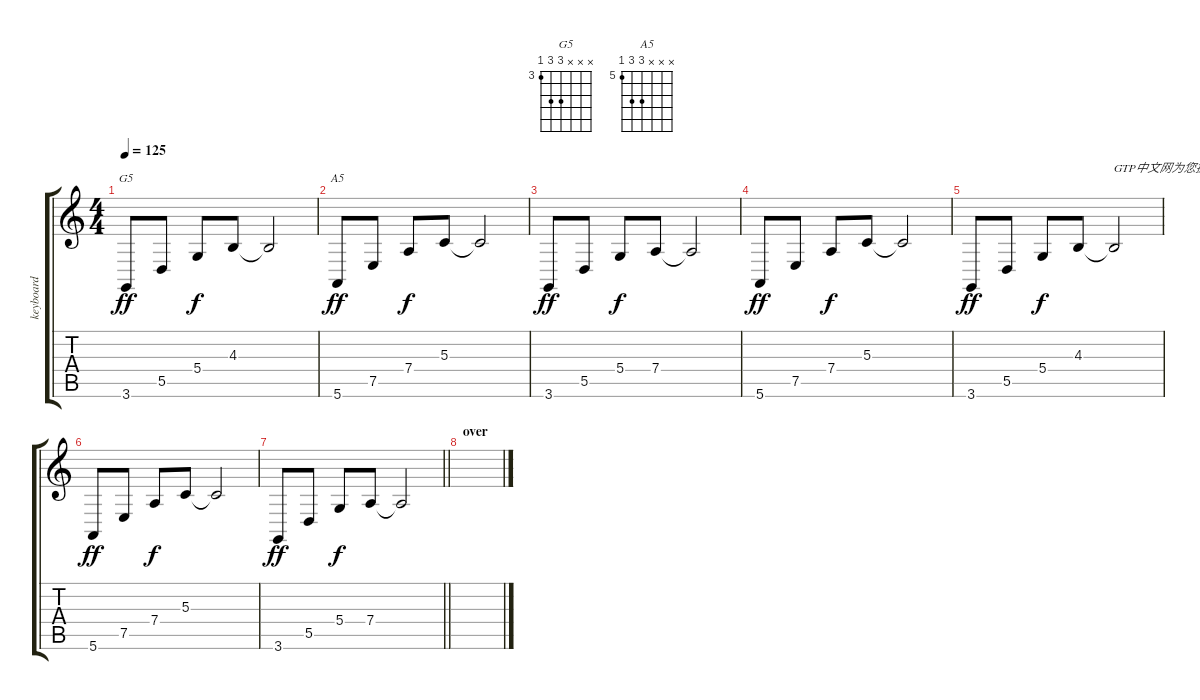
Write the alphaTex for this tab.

\track ("keyboard" "keyboard") {instrument choiraahs}
\staff {score tabs}
\tuning (E4 B3 G3 D3 A2 E2) {hide}
\chord ("G5" x x x 5 5 3) {firstfret 3 barre 3}
\chord ("A5" x x x 7 7 5) {firstfret 5 barre 5}
\ts (4 4)
\tempo 125
\clef g2
\ks c
3.6.8{ch "G5" dy ff} 5.5.8 5.4.8{dy f} 4.3.8 4.3{t}.2 |
5.6.8{ch "A5" dy ff} 7.5.8 7.4.8{dy f} 5.3.8 5.3{t}.2 |
3.6.8{dy ff} 5.5.8 5.4.8{dy f} 7.4.8 7.4{t}.2 |
5.6.8{dy ff} 7.5.8 7.4.8{dy f} 5.3.8 5.3{t}.2 |
3.6.8{dy ff} 5.5.8 5.4.8{dy f} 4.3.8 4.3{t}.2{txt "GTP中文网为您提供优秀的谱子"} |
5.6.8{dy ff} 7.5.8 7.4.8{dy f} 5.3.8 5.3{t}.2 |
\barLineRight lightlight
3.6.8{dy ff} 5.5.8 5.4.8{dy f} 7.4.8 7.4{t}.2 |
\section ("" "over")
